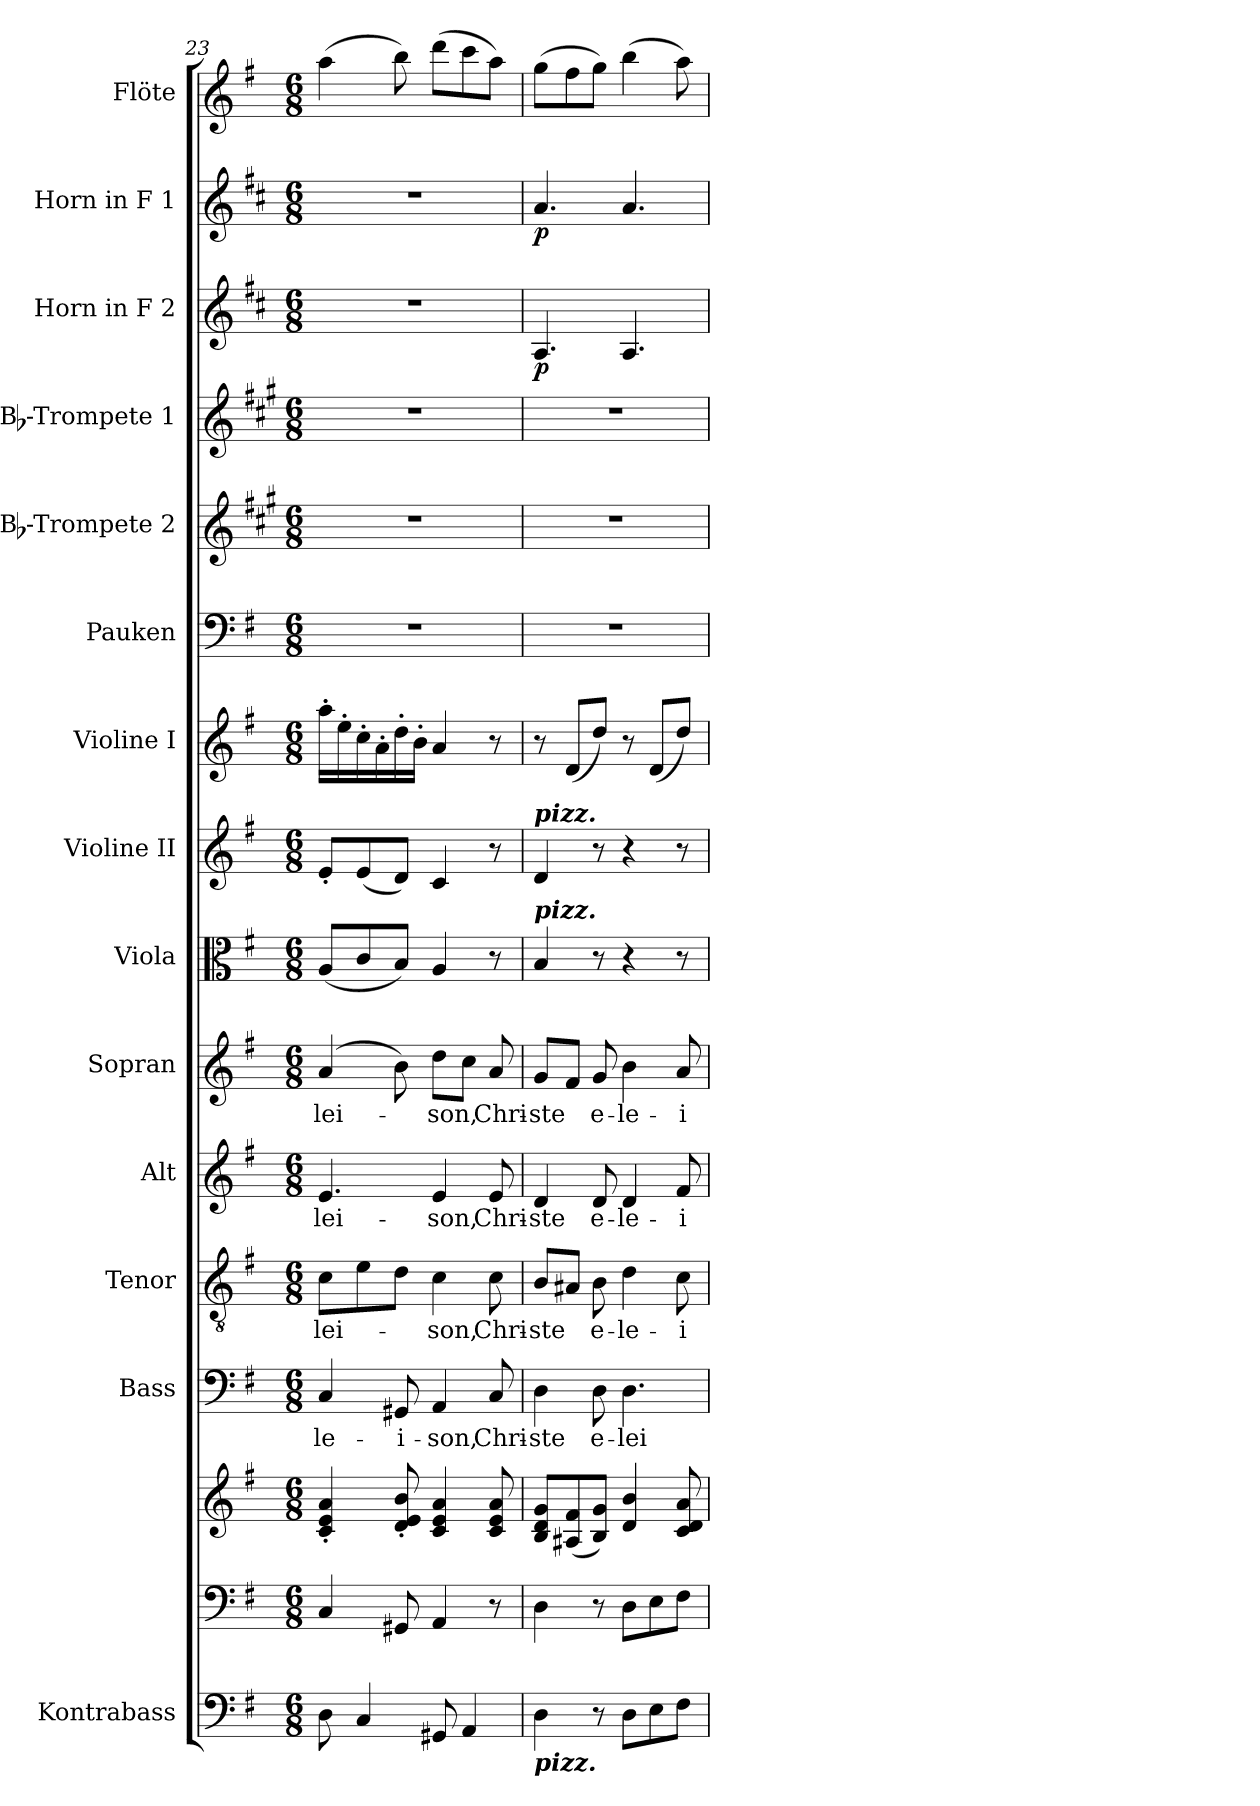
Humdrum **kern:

**kern	**kern	**kern	**kern	**text	**kern	**text	**kern	**text	**kern	**text	**kern	**kern	**kern	**kern	**kern	**kern	**kern	**dynam	**kern	**dynam	**kern
*part15	*part14	*part14	*part13	*part13	*part12	*part12	*part11	*part11	*part10	*part10	*part9	*part8	*part7	*part6	*part5	*part4	*part3	*part3	*part2	*part2	*part1
*staff16	*staff15	*staff14	*staff13	*staff13	*staff12	*staff12	*staff11	*staff11	*staff10	*staff10	*staff9	*staff8	*staff7	*staff6	*staff5	*staff4	*staff3	*staff3	*staff2	*staff2	*staff1
*I"Kontrabass	*	*	*I"Bass	*	*I"Tenor	*	*I"Alt	*	*I"Sopran	*	*I"Viola	*I"Violine II	*I"Violine I	*I"Pauken	*I"Bb-Trompete 2	*I"Bb-Trompete 1	*I"Horn in F 2	*	*I"Horn in F 1	*	*I"Flöte
*I'Kb.	*	*	*I'B.	*	*I'T.	*	*I'A.	*	*I'S.	*	*I'Vla.	*I'Vl. II	*I'Vl. I	*I'Pk.	*I'Bb Trp. 2	*I'Bb Trp. 1	*	*	*	*	*I'Fl.
!!LO:PB:g=z
*clefF4	*clefF4	*clefG2	*clefF4	*	*clefGv2	*	*clefG2	*	*clefG2	*	*clefC3	*clefG2	*clefG2	*clefF4	*clefG2	*clefG2	*clefG2	*	*clefG2	*	*clefG2
*ITrd7c12	*	*	*	*	*	*	*	*	*	*	*	*	*	*	*ITrd1c2	*ITrd1c2	*ITrd4c7	*	*ITrd4c7	*	*
*k[f#]	*k[f#]	*k[f#]	*k[f#]	*	*k[f#]	*	*k[f#]	*	*k[f#]	*	*k[f#]	*k[f#]	*k[f#]	*k[f#]	*k[f#]	*k[f#]	*k[f#]	*	*k[f#]	*	*k[f#]
*G:	*G:	*G:	*G:	*	*G:	*	*G:	*	*G:	*	*G:	*G:	*G:	*G:	*G:	*G:	*G:	*	*G:	*	*G:
*M6/8	*M6/8	*M6/8	*M6/8	*	*M6/8	*	*M6/8	*	*M6/8	*	*M6/8	*M6/8	*M6/8	*M6/8	*M6/8	*M6/8	*M6/8	*	*M6/8	*	*M6/8
=23	=23	=23	=23	=23	=23	=23	=23	=23	=23	=23	=23	=23	=23	=23	=23	=23	=23	=23	=23	=23	=23
!	!	!	!	!LO:LY:b	!	!LO:LY:b	!	!LO:LY:b	!	!LO:LY:b	!	!	!	!	!	!	!	!	!	!	!
8DD\	4C/	4c/'< 4e/'< 4a/'<	4C/	-le-	8c\L	-lei-	4.e/	-lei-	(4a/	-lei-	(<8A/L	8e'</L	16aa'>\LL	2.r	2.r	2.r	2.r	.	2.r	.	(>4aa\
.	.	.	.	.	.	.	.	.	.	.	.	.	16ee'>\	.	.	.	.	.	.	.	.
4CC/	.	.	.	.	8e\	.	.	.	.	.	8c/	(<8e/	16cc'>\	.	.	.	.	.	.	.	.
.	.	.	.	.	.	.	.	.	.	.	.	.	16a'>\	.	.	.	.	.	.	.	.
!	!	!	!	!LO:LY:b	!	!	!	!	!	!	!	!	!	!	!	!	!	!	!	!	!
.	8GG#X/	8d/'< 8e/'< 8b/'<	8GG#X/	-i-	8d\J	.	.	.	8b\)	.	8B/J)	8d/J)	16dd'>\	.	.	.	.	.	.	.	8bb\)
.	.	.	.	.	.	.	.	.	.	.	.	.	16b'>\JJ	.	.	.	.	.	.	.	.
!	!	!	!	!LO:LY:b	!	!LO:LY:b	!	!LO:LY:b	!	!LO:LY:b	!	!	!	!	!	!	!	!	!	!	!
8GGG#X/	4AA/	4c/ 4e/ 4a/	4AA/	-son,	4c\	-son,	4e/	-son,	8dd\L	-son,	4A/	4c/	4a/	.	.	.	.	.	.	.	(>8ddd\L
4AAA/	.	.	.	.	.	.	.	.	8cc\J	.	.	.	.	.	.	.	.	.	.	.	8ccc\
!	!	!	!	!LO:LY:b	!	!LO:LY:b	!	!LO:LY:b	!	!LO:LY:b	!	!	!	!	!	!	!	!	!	!	!
.	8r	8c/ 8e/ 8a/	8C/	Chri-	8c\	Chri-	8e/	Chri-	8a/	Chri-	8r	8r	8r	.	.	.	.	.	.	.	8aa\J)
=24	=24	=24	=24	=24	=24	=24	=24	=24	=24	=24	=24	=24	=24	=24	=24	=24	=24	=24	=24	=24	=24
!	!	!	!	!	!	!	!	!	!	!	!	!LO:TX:a:Bi:t=pizz.	!	!	!	!	!	!	!	!	!
!	!	!	!	!	!	!	!	!	!	!	!LO:TX:a:Bi:t=pizz.	!	!	!	!	!	!	!	!	!	!
!LO:TX:b:Bi:t=pizz.	!	!	!	!	!	!	!	!	!	!	!	!	!	!	!	!	!	!	!	!	!
!	!	!	!	!LO:LY:b	!	!LO:LY:b	!	!LO:LY:b	!	!LO:LY:b	!	!	!	!	!	!	!	!LO:DY:b	!	!LO:DY:b	!
4DD\	4D\	8B/ 8d/ 8g/L	4D\	-ste	8B/L	-ste	4d/	-ste	8g/L	-ste	4B/	4d/	8r	2.r	2.r	2.r	4.D/	p	4.d/	p	(>8gg\L
.	.	(<8A#X/ 8f#/	.	.	8A#X/J	.	.	.	8f#/J	.	.	.	(<8d/L	.	.	.	.	.	.	.	8ff#\
!	!	!	!	!LO:LY:b	!	!LO:LY:b	!	!LO:LY:b	!	!LO:LY:b	!	!	!	!	!	!	!	!	!	!	!
8r	8r	8B/ 8g/J)	8D\	e-	8B\	e-	8d/	e-	8g/	e-	8r	8r	8dd/J)	.	.	.	.	.	.	.	8gg\J)
!	!	!	!	!LO:LY:b	!	!LO:LY:b	!	!LO:LY:b	!	!LO:LY:b	!	!	!	!	!	!	!	!	!	!	!
8DD\L	8D\L	4d/ 4b/	4.D\	-lei-	4d\	-le-	4d/	-le-	4b\	-le-	4r	4r	8r	.	.	.	4.D/	.	4.d/	.	(>4bb\
8EE\	8E\	.	.	.	.	.	.	.	.	.	.	.	(<8d/L	.	.	.	.	.	.	.	.
!	!	!	!	!	!	!LO:LY:b	!	!LO:LY:b	!	!LO:LY:b	!	!	!	!	!	!	!	!	!	!	!
8FF#\J	8F#\J	8c/ 8d/ 8a/	.	.	8c\	-i-	8f#/	-i-	8a/	-i-	8r	8r	8dd/J)	.	.	.	.	.	.	.	8aa\)
=	=	=	=	=	=	=	=	=	=	=	=	=	=	=	=	=	=	=	=	=	=
*-	*-	*-	*-	*-	*-	*-	*-	*-	*-	*-	*-	*-	*-	*-	*-	*-	*-	*-	*-	*-	*-
